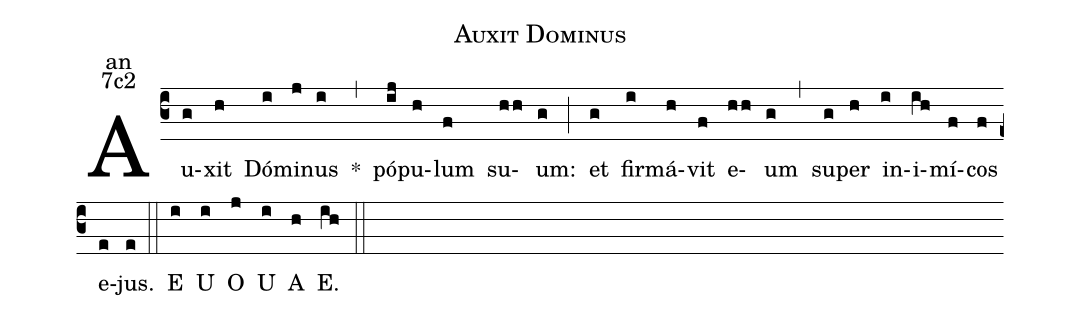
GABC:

name:Auxit Dominus;
office-part:an;
mode:7c2;
%%
(c3) Au(g)xit(h) Dó(i)mi(j)nus(i) <sp>*</sp>(,) pó(ij)pu(h)lum(f) su(hh)um:(g) (;) et(g) fir(i)má(h)vit(f) e(hh)um(g) (,) su(g)per(h) in(i)i(ih)mí(f)cos(f) e(e)jus.(e) (::) <eu>E(i) U(i) O(j) U(i) A(h) E.(ih) </eu>(::)
